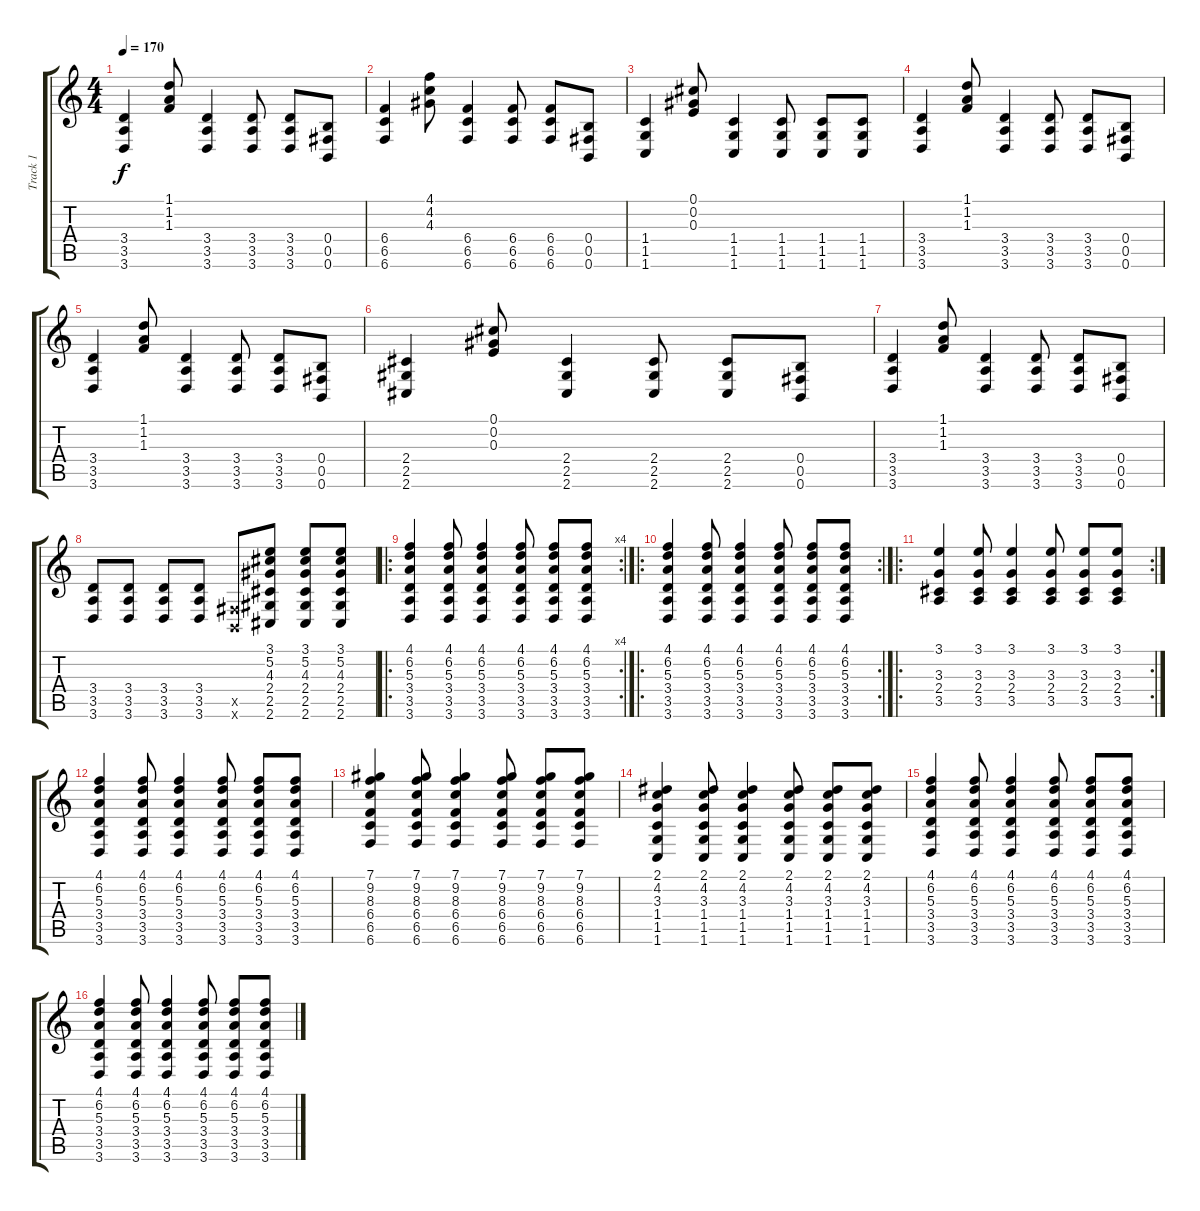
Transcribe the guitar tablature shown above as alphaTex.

\track ("Track 1" "Track 1") {instrument overdrivenguitar}
\staff {score tabs}
\tuning (Db4 Ab3 E3 B2 Gb2 B1) {hide}
\ts (4 4)
\tempo 170
\clef g2
\ks c
(3.4 3.5 3.6).4{dy f} (1.1 1.2 1.3).8 (3.4 3.5 3.6).4 (3.4 3.5 3.6).8 (3.4 3.5 3.6).8 (0.4 0.5 0.6).8 |
(6.4 6.5 6.6).4 (4.1 4.2 4.3).8 (6.4 6.5 6.6).4 (6.4 6.5 6.6).8 (6.4 6.5 6.6).8 (0.4 0.5 0.6).8 |
(1.4 1.5 1.6).4 (0.1 0.2 0.3).8 (1.4 1.5 1.6).4 (1.4 1.5 1.6).8 (1.4 1.5 1.6).8 (1.4 1.5 1.6).8 |
(3.4 3.5 3.6).4 (1.1 1.2 1.3).8 (3.4 3.5 3.6).4 (3.4 3.5 3.6).8 (3.4 3.5 3.6).8 (0.4 0.5 0.6).8 |
(3.4 3.5 3.6).4 (1.1 1.2 1.3).8 (3.4 3.5 3.6).4 (3.4 3.5 3.6).8 (3.4 3.5 3.6).8 (0.4 0.5 0.6).8 |
(2.4 2.5 2.6).4 (0.1 0.2 0.3).8 (2.4 2.5 2.6).4 (2.4 2.5 2.6).8 (2.4 2.5 2.6).8 (0.4 0.5 0.6).8 |
(3.4 3.5 3.6).4 (1.1 1.2 1.3).8 (3.4 3.5 3.6).4 (3.4 3.5 3.6).8 (3.4 3.5 3.6).8 (0.4 0.5 0.6).8 |
(3.4 3.5 3.6).8 (3.4 3.5 3.6).8 (3.4 3.5 3.6).8 (3.4 3.5 3.6).8 (0.5{x} 0.6{x}).8 (3.1 5.2 4.3 2.4 2.5 2.6).8 (3.1 5.2 4.3 2.4 2.5 2.6).8 (3.1 5.2 4.3 2.4 2.5 2.6).8 |
\ro
\rc 4
(4.1 6.2 5.3 3.4 3.5 3.6).4 (4.1 6.2 5.3 3.4 3.5 3.6).8 (4.1 6.2 5.3 3.4 3.5 3.6).4 (4.1 6.2 5.3 3.4 3.5 3.6).8 (4.1 6.2 5.3 3.4 3.5 3.6).8 (4.1 6.2 5.3 3.4 3.5 3.6).8 |
\ro
\rc 2
(4.1 6.2 5.3 3.4 3.5 3.6).4 (4.1 6.2 5.3 3.4 3.5 3.6).8 (4.1 6.2 5.3 3.4 3.5 3.6).4 (4.1 6.2 5.3 3.4 3.5 3.6).8 (4.1 6.2 5.3 3.4 3.5 3.6).8 (4.1 6.2 5.3 3.4 3.5 3.6).8 |
\ro
\rc 2
(3.1 3.3 2.4 3.5).4 (3.1 3.3 2.4 3.5).8 (3.1 3.3 2.4 3.5).4 (3.1 3.3 2.4 3.5).8 (3.1 3.3 2.4 3.5).8 (3.1 3.3 2.4 3.5).8 |
(4.1 6.2 5.3 3.4 3.5 3.6).4 (4.1 6.2 5.3 3.4 3.5 3.6).8 (4.1 6.2 5.3 3.4 3.5 3.6).4 (4.1 6.2 5.3 3.4 3.5 3.6).8 (4.1 6.2 5.3 3.4 3.5 3.6).8 (4.1 6.2 5.3 3.4 3.5 3.6).8 |
(7.1 9.2 8.3 6.4 6.5 6.6).4 (7.1 9.2 8.3 6.4 6.5 6.6).8 (7.1 9.2 8.3 6.4 6.5 6.6).4 (7.1 9.2 8.3 6.4 6.5 6.6).8 (7.1 9.2 8.3 6.4 6.5 6.6).8 (7.1 9.2 8.3 6.4 6.5 6.6).8 |
(2.1 4.2 3.3 1.4 1.5 1.6).4 (2.1 4.2 3.3 1.4 1.5 1.6).8 (2.1 4.2 3.3 1.4 1.5 1.6).4 (2.1 4.2 3.3 1.4 1.5 1.6).8 (2.1 4.2 3.3 1.4 1.5 1.6).8 (2.1 4.2 3.3 1.4 1.5 1.6).8 |
(4.1 6.2 5.3 3.4 3.5 3.6).4 (4.1 6.2 5.3 3.4 3.5 3.6).8 (4.1 6.2 5.3 3.4 3.5 3.6).4 (4.1 6.2 5.3 3.4 3.5 3.6).8 (4.1 6.2 5.3 3.4 3.5 3.6).8 (4.1 6.2 5.3 3.4 3.5 3.6).8 |
(4.1 6.2 5.3 3.4 3.5 3.6).4 (4.1 6.2 5.3 3.4 3.5 3.6).8 (4.1 6.2 5.3 3.4 3.5 3.6).4 (4.1 6.2 5.3 3.4 3.5 3.6).8 (4.1 6.2 5.3 3.4 3.5 3.6).8 (4.1 6.2 5.3 3.4 3.5 3.6).8
